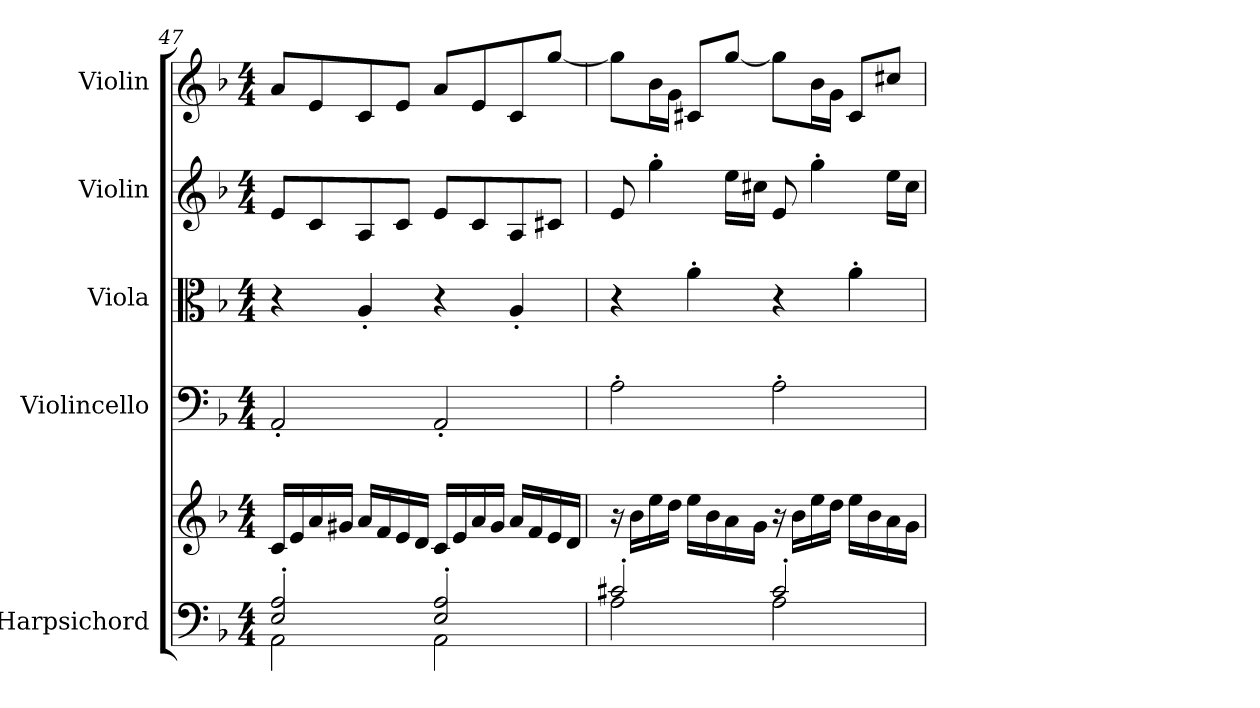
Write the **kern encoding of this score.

**kern	**kern	**kern	**kern	**kern	**kern
*part5	*part5	*part4	*part3	*part2	*part1
*staff6	*staff5	*staff4	*staff3	*staff2	*staff1
*I"Harpsichord	*	*I"Violincello	*I"Viola	*I"Violin	*I"Violin
*I'Hpschd	*	*I'Vc	*I'Vla	*I'Vln	*I'Vln
!!LO:LB:g=z
*clefF4	*clefG2	*clefF4	*clefC3	*clefG2	*clefG2
*k[b-]	*k[b-]	*k[b-]	*k[b-]	*k[b-]	*k[b-]
*M4/4	*M4/4	*M4/4	*M4/4	*M4/4	*M4/4
=47	=47	=47	=47	=47	=47
*^	*	*	*	*	*
2E/' 2A/'	2AA\	16c/LL	2AA'/	4r	8e/L	8a/L
.	.	16e/	.	.	.	.
.	.	16a/	.	.	8c/	8e/
.	.	16g#X/JJ	.	.	.	.
.	.	16a/LL	.	4A'/	8A/	8c/
.	.	16f/	.	.	.	.
.	.	16e/	.	.	8c/J	8e/J
.	.	16d/JJ	.	.	.	.
2E/' 2A/'	2AA\	16c/LL	2AA'/	4r	8e/L	8a/L
.	.	16e/	.	.	.	.
.	.	16a/	.	.	8c/	8e/
.	.	16g#/JJ	.	.	.	.
.	.	16a/LL	.	4A'/	8A/	8c/
.	.	16f/	.	.	.	.
.	.	16e/	.	.	8c#X/J	[8gg/J
.	.	16d/JJ	.	.	.	.
=48	=48	=48	=48	=48	=48	=48
2c#X'/	2A\	16r	2A'\	4r	8e/	8gg\L]
.	.	16b-\LL	.	.	.	.
.	.	16ee\	.	.	4gg'\	16b-\L
.	.	16dd\JJ	.	.	.	16g\JJ
.	.	16ee\LL	.	4a'\	.	8c#X/L
.	.	16b-\	.	.	.	.
.	.	16a\	.	.	16ee\LL	[8gg/J
.	.	16g\JJ	.	.	16cc#X\JJ	.
2c#'/	2A\	16r	2A'\	4r	8e/	8gg\L]
.	.	16b-\LL	.	.	.	.
.	.	16ee\	.	.	4gg'\	16b-\L
.	.	16dd\JJ	.	.	.	16g\JJ
.	.	16ee\LL	.	4a'\	.	8c#/L
.	.	16b-\	.	.	.	.
.	.	16a\	.	.	16ee\LL	8cc#X/J
.	.	16g\JJ	.	.	16cc#\JJ	.
*v	*v	*	*	*	*	*
=	=	=	=	=	=
*-	*-	*-	*-	*-	*-
